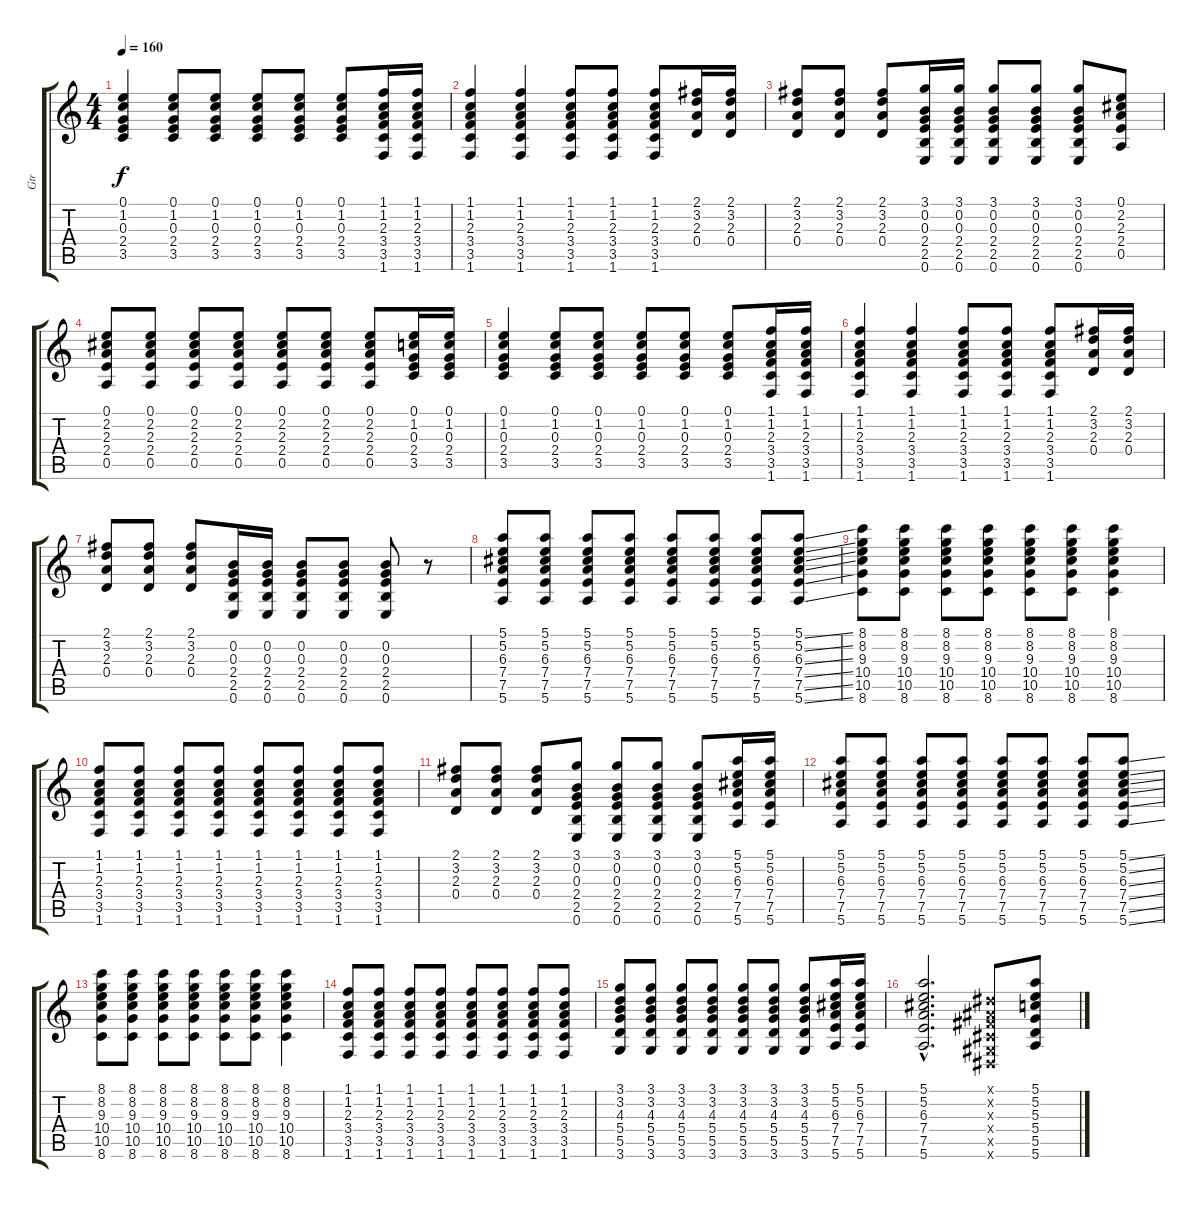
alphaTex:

\track ("Gtr" "Gtr") {instrument overdrivenguitar}
\staff {score tabs}
\tuning (E4 B3 G3 D3 A2 E2) {hide}
\ts (4 4)
\tempo 160
\clef g2
\ks c
(0.1 1.2 0.3 2.4 3.5).4{dy f} (0.1 1.2 0.3 2.4 3.5).8 (0.1 1.2 0.3 2.4 3.5).8 (0.1 1.2 0.3 2.4 3.5).8 (0.1 1.2 0.3 2.4 3.5).8 (0.1 1.2 0.3 2.4 3.5).8 (1.1 1.2 2.3 3.4 3.5 1.6).16 (1.1 1.2 2.3 3.4 3.5 1.6).16 |
(1.1 1.2 2.3 3.4 3.5 1.6).4 (1.1 1.2 2.3 3.4 3.5 1.6).4 (1.1 1.2 2.3 3.4 3.5 1.6).8 (1.1 1.2 2.3 3.4 3.5 1.6).8 (1.1 1.2 2.3 3.4 3.5 1.6).8 (2.1 3.2 2.3 0.4).16 (2.1 3.2 2.3 0.4).16 |
(2.1 3.2 2.3 0.4).8 (2.1 3.2 2.3 0.4).8 (2.1 3.2 2.3 0.4).8 (3.1 0.2 0.3 2.4 2.5 0.6).16 (3.1 0.2 0.3 2.4 2.5 0.6).16 (3.1 0.2 0.3 2.4 2.5 0.6).8 (3.1 0.2 0.3 2.4 2.5 0.6).8 (3.1 0.2 0.3 2.4 2.5 0.6).8 (0.1 2.2 2.3 2.4 0.5).8 |
(0.1 2.2 2.3 2.4 0.5).8 (0.1 2.2 2.3 2.4 0.5).8 (0.1 2.2 2.3 2.4 0.5).8 (0.1 2.2 2.3 2.4 0.5).8 (0.1 2.2 2.3 2.4 0.5).8 (0.1 2.2 2.3 2.4 0.5).8 (0.1 2.2 2.3 2.4 0.5).8 (0.1 1.2 0.3 2.4 3.5).16 (0.1 1.2 0.3 2.4 3.5).16 |
(0.1 1.2 0.3 2.4 3.5).4 (0.1 1.2 0.3 2.4 3.5).8 (0.1 1.2 0.3 2.4 3.5).8 (0.1 1.2 0.3 2.4 3.5).8 (0.1 1.2 0.3 2.4 3.5).8 (0.1 1.2 0.3 2.4 3.5).8 (1.1 1.2 2.3 3.4 3.5 1.6).16 (1.1 1.2 2.3 3.4 3.5 1.6).16 |
(1.1 1.2 2.3 3.4 3.5 1.6).4 (1.1 1.2 2.3 3.4 3.5 1.6).4 (1.1 1.2 2.3 3.4 3.5 1.6).8 (1.1 1.2 2.3 3.4 3.5 1.6).8 (1.1 1.2 2.3 3.4 3.5 1.6).8 (2.1 3.2 2.3 0.4).16 (2.1 3.2 2.3 0.4).16 |
(2.1 3.2 2.3 0.4).8 (2.1 3.2 2.3 0.4).8 (2.1 3.2 2.3 0.4).8 (0.2 0.3 2.4 2.5 0.6).16 (0.2 0.3 2.4 2.5 0.6).16 (0.2 0.3 2.4 2.5 0.6).8 (0.2 0.3 2.4 2.5 0.6).8 (0.2 0.3 2.4 2.5 0.6).8 r.8 |
(5.1 5.2 6.3 7.4 7.5 5.6).8{volume 13 instrument distortionguitar} (5.1 5.2 6.3 7.4 7.5 5.6).8 (5.1 5.2 6.3 7.4 7.5 5.6).8 (5.1 5.2 6.3 7.4 7.5 5.6).8 (5.1 5.2 6.3 7.4 7.5 5.6).8 (5.1 5.2 6.3 7.4 7.5 5.6).8 (5.1 5.2 6.3 7.4 7.5 5.6).8 (5.1{ss} 5.2{ss} 6.3{ss} 7.4{ss} 7.5{ss} 5.6{ss}).8 |
(8.1 8.2 9.3 10.4 10.5 8.6).8 (8.1 8.2 9.3 10.4 10.5 8.6).8 (8.1 8.2 9.3 10.4 10.5 8.6).8 (8.1 8.2 9.3 10.4 10.5 8.6).8 (8.1 8.2 9.3 10.4 10.5 8.6).8 (8.1 8.2 9.3 10.4 10.5 8.6).8 (8.1 8.2 9.3 10.4 10.5 8.6).4 |
(1.1 1.2 2.3 3.4 3.5 1.6).8 (1.1 1.2 2.3 3.4 3.5 1.6).8 (1.1 1.2 2.3 3.4 3.5 1.6).8 (1.1 1.2 2.3 3.4 3.5 1.6).8 (1.1 1.2 2.3 3.4 3.5 1.6).8 (1.1 1.2 2.3 3.4 3.5 1.6).8 (1.1 1.2 2.3 3.4 3.5 1.6).8 (1.1 1.2 2.3 3.4 3.5 1.6).8 |
(2.1 3.2 2.3 0.4).8 (2.1 3.2 2.3 0.4).8 (2.1 3.2 2.3 0.4).8 (3.1 0.2 0.3 2.4 2.5 0.6).8 (3.1 0.2 0.3 2.4 2.5 0.6).8 (3.1 0.2 0.3 2.4 2.5 0.6).8 (3.1 0.2 0.3 2.4 2.5 0.6).8 (5.1 5.2 6.3 7.4 7.5 5.6).16 (5.1 5.2 6.3 7.4 7.5 5.6).16 |
(5.1 5.2 6.3 7.4 7.5 5.6).8 (5.1 5.2 6.3 7.4 7.5 5.6).8 (5.1 5.2 6.3 7.4 7.5 5.6).8 (5.1 5.2 6.3 7.4 7.5 5.6).8 (5.1 5.2 6.3 7.4 7.5 5.6).8 (5.1 5.2 6.3 7.4 7.5 5.6).8 (5.1 5.2 6.3 7.4 7.5 5.6).8 (5.1{ss} 5.2{ss} 6.3{ss} 7.4{ss} 7.5{ss} 5.6{ss}).8 |
(8.1 8.2 9.3 10.4 10.5 8.6).8 (8.1 8.2 9.3 10.4 10.5 8.6).8 (8.1 8.2 9.3 10.4 10.5 8.6).8 (8.1 8.2 9.3 10.4 10.5 8.6).8 (8.1 8.2 9.3 10.4 10.5 8.6).8 (8.1 8.2 9.3 10.4 10.5 8.6).8 (8.1 8.2 9.3 10.4 10.5 8.6).4 |
(1.1 1.2 2.3 3.4 3.5 1.6).8 (1.1 1.2 2.3 3.4 3.5 1.6).8 (1.1 1.2 2.3 3.4 3.5 1.6).8 (1.1 1.2 2.3 3.4 3.5 1.6).8 (1.1 1.2 2.3 3.4 3.5 1.6).8 (1.1 1.2 2.3 3.4 3.5 1.6).8 (1.1 1.2 2.3 3.4 3.5 1.6).8 (1.1 1.2 2.3 3.4 3.5 1.6).8 |
(3.1 3.2 4.3 5.4 5.5 3.6).8 (3.1 3.2 4.3 5.4 5.5 3.6).8 (3.1 3.2 4.3 5.4 5.5 3.6).8 (3.1 3.2 4.3 5.4 5.5 3.6).8 (3.1 3.2 4.3 5.4 5.5 3.6).8 (3.1 3.2 4.3 5.4 5.5 3.6).8 (3.1 3.2 4.3 5.4 5.5 3.6).8 (5.1 5.2 6.3 7.4 7.5 5.6).16 (5.1 5.2 6.3 7.4 7.5 5.6).16 |
(5.1{hac} 5.2{hac} 6.3{hac} 7.4{hac} 7.5{hac} 5.6{hac}).2{d} (-1.1{x} -1.2{x} -1.3{x} -1.4{x} -1.5{x} -1.6{x}).8 (5.1 5.2 5.3 5.4 5.5 5.6).8
